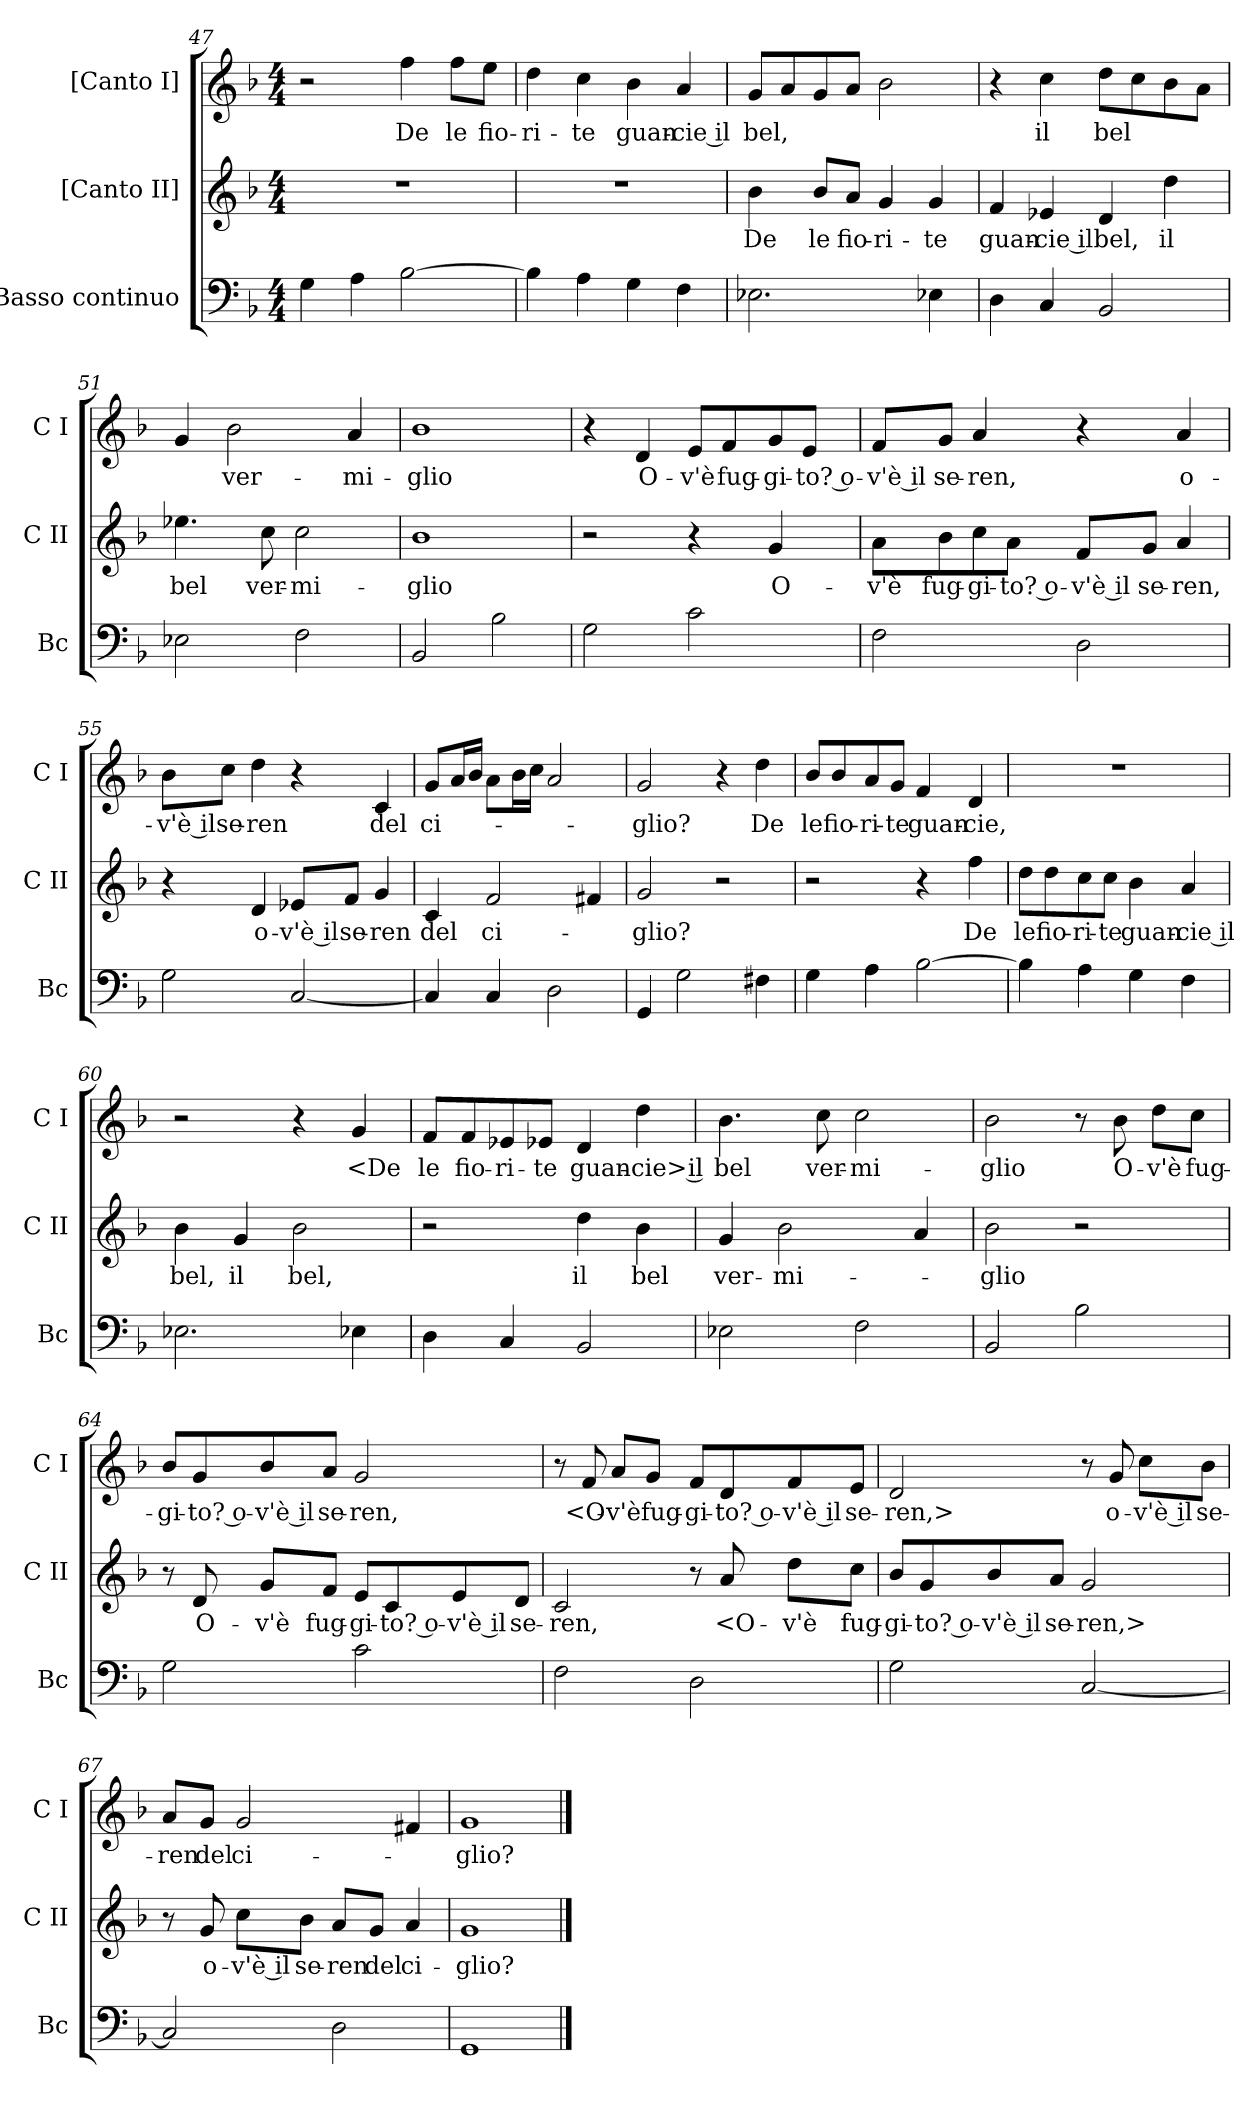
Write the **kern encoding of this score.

**kern	**kern	**text	**kern	**text
*part3	*part2	*part2	*part1	*part1
*staff3	*staff2	*staff2	*staff1	*staff1
*I"Basso continuo	*I"[Canto II]	*	*I"[Canto I]	*
*I'Bc	*I'C II	*	*I'C I	*
*clefF4	*clefG2	*	*clefG2	*
*k[b-]	*k[b-]	*	*k[b-]	*
*F:	*F:	*	*F:	*
*M4/4	*M4/4	*	*M4/4	*
=47	=47	=47	=47	=47
4G	1r	.	2r	.
4A	.	.	.	.
[2B-	.	.	4ff	De
.	.	.	8ffL	le
.	.	.	8eeJ	fio-
=48	=48	=48	=48	=48
4B-]	1r	.	4dd	-ri-
4A	.	.	4cc	-te
4G	.	.	4b-	guan-
4F	.	.	4a	-cie il
=49	=49	=49	=49	=49
2.E-X	4b-	De	8gL	bel,
.	.	.	8a	.
.	8b-L	le	8g	.
.	8aJ	fio-	8aJ	.
.	4g	-ri-	2b-	.
4E-X	4g	-te	.	.
=50	=50	=50	=50	=50
4D	4f	guan-	4r	.
4C	4e-X	-cie il	4cc	il
2BB-	4d	bel,	8ddL	bel
.	.	.	8cc	.
.	4dd	il	8b-	.
.	.	.	8aJ	.
=51	=51	=51	=51	=51
2E-X	4.ee-X	bel	4g	.
.	.	.	2b-	ver-
.	8cc	ver-	.	.
2F	2cc	-mi-	.	.
.	.	.	4a	-mi-
=52	=52	=52	=52	=52
2BB-	1b-	-glio	1b-	-glio
2B-	.	.	.	.
=53	=53	=53	=53	=53
2G	2r	.	4r	.
.	.	.	4d	O-
2c	4r	.	8eL	-v'è
.	.	.	8f	fug-
.	4g	O-	8g	-gi-
.	.	.	8eJ	-to? o-
=54	=54	=54	=54	=54
2F	8aL	-v'è	8fL	-v'è il
.	8b-	fug-	8gJ	se-
.	8cc	-gi-	4a	-ren,
.	8aJ	-to? o-	.	.
2D	8fL	-v'è il	4r	.
.	8gJ	se-	.	.
.	4a	-ren,	4a	o-
=55	=55	=55	=55	=55
2G	4r	.	8b-L	-v'è il
.	.	.	8ccJ	se-
.	4d	o-	4dd	-ren
[2C	8e-XL	-v'è il	4r	.
.	8fJ	se-	.	.
.	4g	-ren	4c	del
=56	=56	=56	=56	=56
4C]	4c	del	8gL	ci-
.	.	.	16aL	.
.	.	.	16b-JJ	.
4C	2f	ci-	8aL	.
.	.	.	16b-L	.
.	.	.	16ccJJ	.
2D	.	.	2a	.
.	4f#X	.	.	.
=57	=57	=57	=57	=57
4GG	2g	-glio?	2g	-glio?
2G	.	.	.	.
.	2r	.	4r	.
4F#X	.	.	4dd	De
=58	=58	=58	=58	=58
4G	2r	.	8b-L	le
.	.	.	8b-	fio-
4A	.	.	8a	-ri-
.	.	.	8gJ	-te
[2B-	4r	.	4f	guan-
.	4ff	De	4d	-cie,
=59	=59	=59	=59	=59
4B-]	8ddL	le	1r	.
.	8dd	fio-	.	.
4A	8cc	-ri-	.	.
.	8ccJ	-te	.	.
4G	4b-	guan-	.	.
4F	4a	-cie il	.	.
=60	=60	=60	=60	=60
2.E-X	4b-	bel,	2r	.
.	4g	il	.	.
.	2b-	bel,	4r	.
4E-X	.	.	4g	<De
=61	=61	=61	=61	=61
4D	2r	.	8fL	le
.	.	.	8f	fio-
4C	.	.	8e-X	-ri-
.	.	.	8e-XJ	-te
2BB-	4dd	il	4d	guan-
.	4b-	bel	4dd	-cie> il
=62	=62	=62	=62	=62
2E-X	4g	ver-	4.b-	bel
.	2b-	-mi-	.	.
.	.	.	8cc	ver-
2F	.	.	2cc	-mi-
.	4a	.	.	.
=63	=63	=63	=63	=63
2BB-	2b-	-glio	2b-	-glio
2B-	2r	.	8r	.
.	.	.	8b-	O-
.	.	.	8ddL	-v'è
.	.	.	8ccJ	fug-
=64	=64	=64	=64	=64
2G	8r	.	8b-L	-gi-
.	8d	O-	8g	-to? o-
.	8gL	-v'è	8b-	-v'è il
.	8fJ	fug-	8aJ	se-
2c	8eL	-gi-	2g	-ren,
.	8c	-to? o-	.	.
.	8e	-v'è il	.	.
.	8dJ	se-	.	.
=65	=65	=65	=65	=65
2F	2c	-ren,	8r	.
.	.	.	8f	<O-
.	.	.	8aL	-v'è
.	.	.	8gJ	fug-
2D	8r	.	8fL	-gi-
.	8a	<O-	8d	-to? o-
.	8ddL	-v'è	8f	-v'è il
.	8ccJ	fug-	8eJ	se-
=66	=66	=66	=66	=66
2G	8b-L	-gi-	2d	-ren,>
.	8g	-to? o-	.	.
.	8b-	-v'è il	.	.
.	8aJ	se-	.	.
[2C	2g	-ren,>	8r	.
.	.	.	8g	o-
.	.	.	8ccL	-v'è il
.	.	.	8b-J	se-
=67	=67	=67	=67	=67
2C]	8r	.	8aL	-ren
.	8g	o-	8gJ	del
.	8ccL	-v'è il	2g	ci-
.	8b-J	se-	.	.
2D	8aL	-ren	.	.
.	8gJ	del	.	.
.	4a	ci-	4f#X	.
=68	=68	=68	=68	=68
1GG	1g	-glio?	1g	-glio?
==	==	==	==	==
*-	*-	*-	*-	*-
